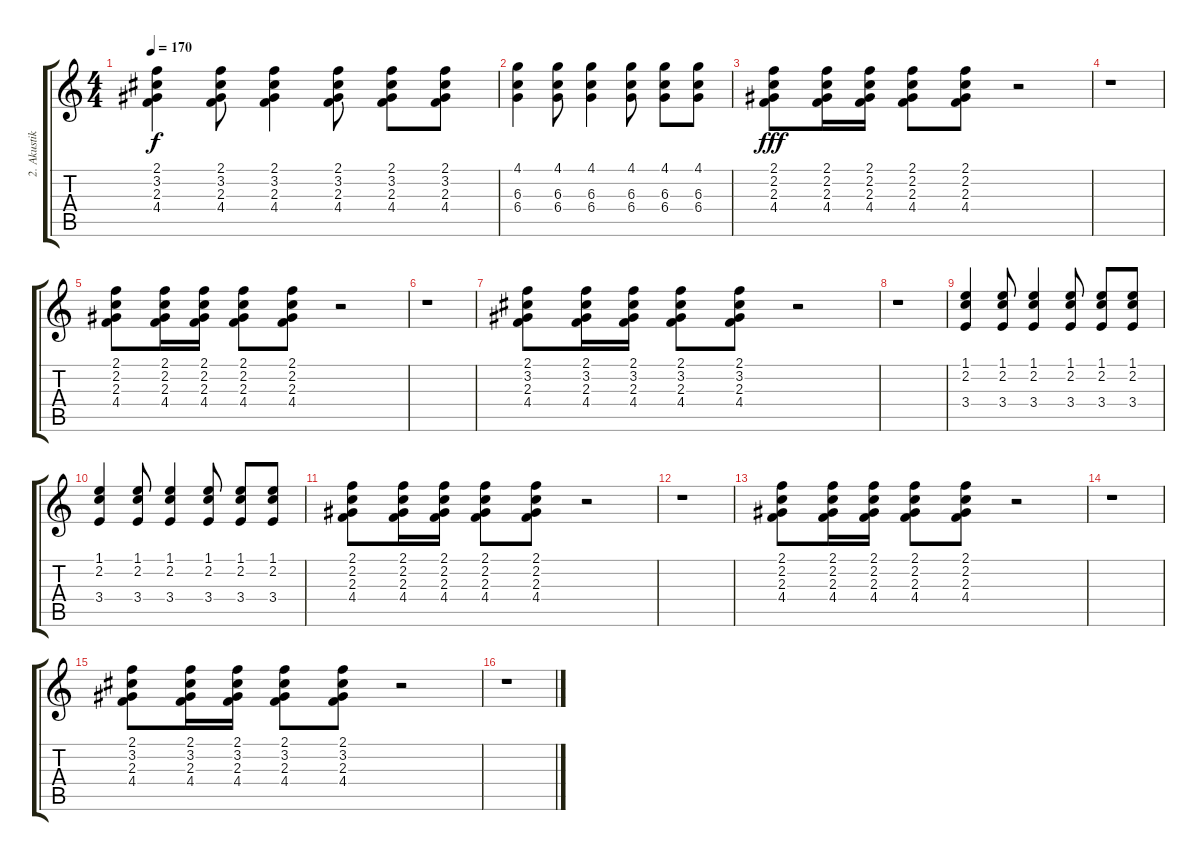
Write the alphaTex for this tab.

\track ("2. Akustik-Gitarre" "2. Akustik") {instrument acousticguitarnylon}
\staff {score tabs}
\tuning (Eb4 Bb3 Gb3 Db3 Ab2 Eb2) {hide}
\ts (4 4)
\tempo 170
\clef g2
\ks c
(2.1 3.2 2.3 4.4).4{dy f} (2.1 3.2 2.3 4.4).8 (2.1 3.2 2.3 4.4).4 (2.1 3.2 2.3 4.4).8 (2.1 3.2 2.3 4.4).8 (2.1 3.2 2.3 4.4).8 |
(4.1 6.3 6.4).4 (4.1 6.3 6.4).8 (4.1 6.3 6.4).4 (4.1 6.3 6.4).8 (4.1 6.3 6.4).8 (4.1 6.3 6.4).8 |
(2.1 2.2 2.3 4.4).8{dy fff} (2.1 2.2 2.3 4.4).16 (2.1 2.2 2.3 4.4).16 (2.1 2.2 2.3 4.4).8 (2.1 2.2 2.3 4.4).8 r.2 |
r.1 |
(2.1 2.2 2.3 4.4).8 (2.1 2.2 2.3 4.4).16 (2.1 2.2 2.3 4.4).16 (2.1 2.2 2.3 4.4).8 (2.1 2.2 2.3 4.4).8 r.2 |
r.1 |
(2.1 3.2 2.3 4.4).8 (2.1 3.2 2.3 4.4).16 (2.1 3.2 2.3 4.4).16 (2.1 3.2 2.3 4.4).8 (2.1 3.2 2.3 4.4).8 r.2 |
r.1 |
(1.1 2.2 3.4).4 (1.1 2.2 3.4).8 (1.1 2.2 3.4).4 (1.1 2.2 3.4).8 (1.1 2.2 3.4).8 (1.1 2.2 3.4).8 |
(1.1 2.2 3.4).4 (1.1 2.2 3.4).8 (1.1 2.2 3.4).4 (1.1 2.2 3.4).8 (1.1 2.2 3.4).8 (1.1 2.2 3.4).8 |
(2.1 2.2 2.3 4.4).8 (2.1 2.2 2.3 4.4).16 (2.1 2.2 2.3 4.4).16 (2.1 2.2 2.3 4.4).8 (2.1 2.2 2.3 4.4).8 r.2 |
r.1 |
(2.1 2.2 2.3 4.4).8 (2.1 2.2 2.3 4.4).16 (2.1 2.2 2.3 4.4).16 (2.1 2.2 2.3 4.4).8 (2.1 2.2 2.3 4.4).8 r.2 |
r.1 |
(2.1 3.2 2.3 4.4).8 (2.1 3.2 2.3 4.4).16 (2.1 3.2 2.3 4.4).16 (2.1 3.2 2.3 4.4).8 (2.1 3.2 2.3 4.4).8 r.2 |
r.1
